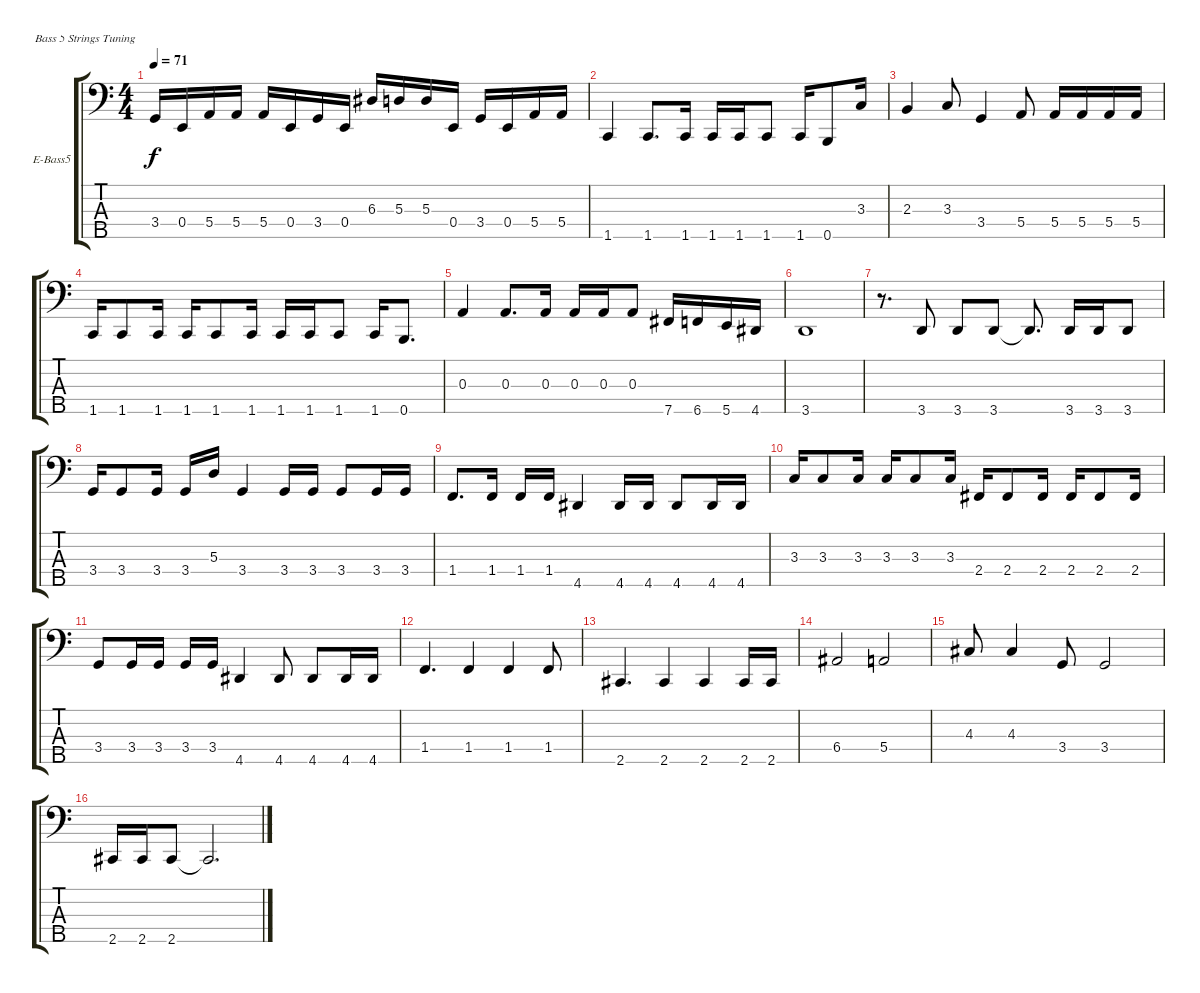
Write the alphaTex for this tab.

\defaultSystemsLayout 4
\bracketExtendMode groupsimilarinstruments
\firstSystemTrackNameOrientation horizontal
\otherSystemsTrackNameOrientation horizontal
\track ("Electric Bass" "E-Bass5") {instrument electricbassfinger}
\staff {score tabs}
\tuning (G2 D2 A1 E1 B0)
\ts (4 4)
\tempo 71
\clef f4
\ks c
3.4.16{dy f} 0.4.16 5.4.16 5.4.16 5.4.16 0.4.16 3.4.16 0.4.16 6.3.16 5.3.16 5.3.16 0.4.16 3.4.16 0.4.16 5.4.16 5.4.16 |
1.5.4 1.5.8{d} 1.5.16 1.5.16 1.5.16 1.5.8 1.5.16 0.5.8 3.3.16 |
2.3.4 3.3.8 3.4.4 5.4.8 5.4.16 5.4.16 5.4.16 5.4.16 |
1.5.16 1.5.8 1.5.16 1.5.16 1.5.8 1.5.16 1.5.16 1.5.16 1.5.8 1.5.16 0.5.8{d} |
0.3.4 0.3.8{d} 0.3.16 0.3.16 0.3.16 0.3.8 7.5.16 6.5.16 5.5.16 4.5.16 |
3.5.1 |
r.8{d} 3.5.8 3.5.8 3.5.8 3.5{t}.8{d} 3.5.16 3.5.16 3.5.8 |
\scale
0.333172 3.4.16 3.4.8 3.4.16 3.4.16 5.3.16 3.4.4 3.4.16 3.4.16 3.4.8 3.4.16 3.4.16 |
\scale
0.321075 1.4.8{d} 1.4.16 1.4.16 1.4.16 4.5.4 4.5.16 4.5.16 4.5.8 4.5.16 4.5.16 |
\scale
0.3459 3.3.16 3.3.8 3.3.16 3.3.16 3.3.8 3.3.16 2.4.16 2.4.8 2.4.16 2.4.16 2.4.8 2.4.16 |
3.4.8 3.4.16 3.4.16 3.4.16 3.4.16 4.5.4 4.5.8 4.5.8 4.5.16 4.5.16 |
1.4.4{d} 1.4.4 1.4.4 1.4.8 |
2.5.4{d} 2.5.4 2.5.4 2.5.16 2.5.16 |
6.4.2 5.4.2 |
4.3.8 4.3.4 3.4.8 3.4.2 |
2.5.16 2.5.16 2.5.8 2.5{t}.2{d}
